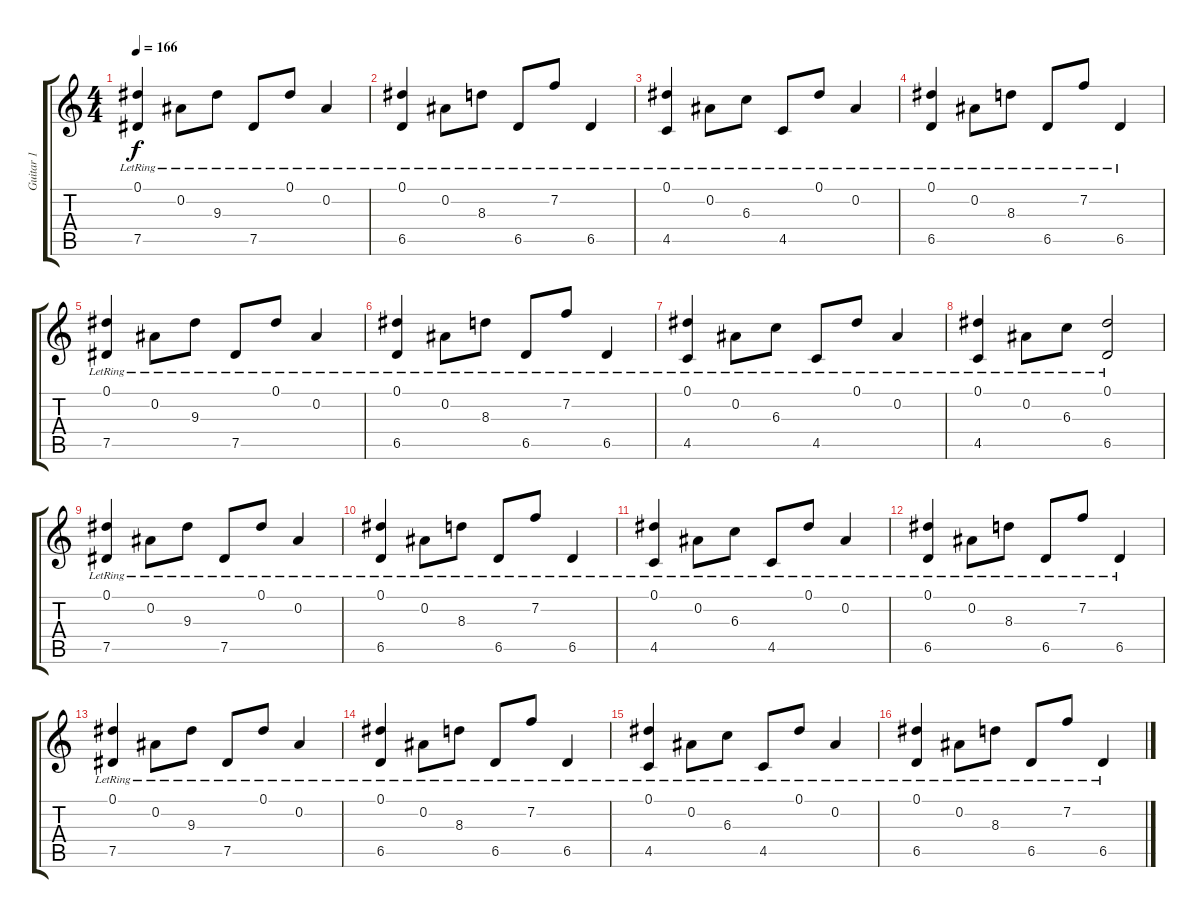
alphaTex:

\track ("Guitar 1" "Guitar 1") {instrument acousticguitarsteel}
\staff {score tabs}
\tuning (Eb4 Bb3 Gb3 Db3 Ab2 Eb2) {hide}
\ts (4 4)
\tempo 166
\clef g2
\ks c
(0.1{lr} 7.5{lr}).4{dy f} 0.2{lr}.8 9.3{lr}.8 7.5{lr}.8 0.1{lr}.8 0.2{lr}.4 |
(0.1{lr} 6.5{lr}).4 0.2{lr}.8 8.3{lr}.8 6.5{lr}.8 7.2{lr}.8 6.5{lr}.4 |
(0.1{lr} 4.5{lr}).4 0.2{lr}.8 6.3{lr}.8 4.5{lr}.8 0.1{lr}.8 0.2{lr}.4 |
(0.1{lr} 6.5{lr}).4 0.2{lr}.8 8.3{lr}.8 6.5{lr}.8 7.2{lr}.8 6.5{lr}.4 |
(0.1{lr} 7.5{lr}).4 0.2{lr}.8 9.3{lr}.8 7.5{lr}.8 0.1{lr}.8 0.2{lr}.4 |
(0.1{lr} 6.5{lr}).4 0.2{lr}.8 8.3{lr}.8 6.5{lr}.8 7.2{lr}.8 6.5{lr}.4 |
(0.1{lr} 4.5{lr}).4 0.2{lr}.8 6.3{lr}.8 4.5{lr}.8 0.1{lr}.8 0.2{lr}.4 |
(0.1{lr} 4.5{lr}).4 0.2{lr}.8 6.3{lr}.8 (0.1{lr} 6.5{lr}).2 |
(0.1{lr} 7.5{lr}).4 0.2{lr}.8 9.3{lr}.8 7.5{lr}.8 0.1{lr}.8 0.2{lr}.4 |
(0.1{lr} 6.5{lr}).4 0.2{lr}.8 8.3{lr}.8 6.5{lr}.8 7.2{lr}.8 6.5{lr}.4 |
(0.1{lr} 4.5{lr}).4 0.2{lr}.8 6.3{lr}.8 4.5{lr}.8 0.1{lr}.8 0.2{lr}.4 |
(0.1{lr} 6.5{lr}).4 0.2{lr}.8 8.3{lr}.8 6.5{lr}.8 7.2{lr}.8 6.5{lr}.4 |
(0.1{lr} 7.5{lr}).4 0.2{lr}.8 9.3{lr}.8 7.5{lr}.8 0.1{lr}.8 0.2{lr}.4 |
(0.1{lr} 6.5{lr}).4 0.2{lr}.8 8.3{lr}.8 6.5{lr}.8 7.2{lr}.8 6.5{lr}.4 |
(0.1{lr} 4.5{lr}).4 0.2{lr}.8 6.3{lr}.8 4.5{lr}.8 0.1{lr}.8 0.2{lr}.4 |
(0.1{lr} 6.5{lr}).4 0.2{lr}.8 8.3{lr}.8 6.5{lr}.8 7.2{lr}.8 6.5{lr}.4
